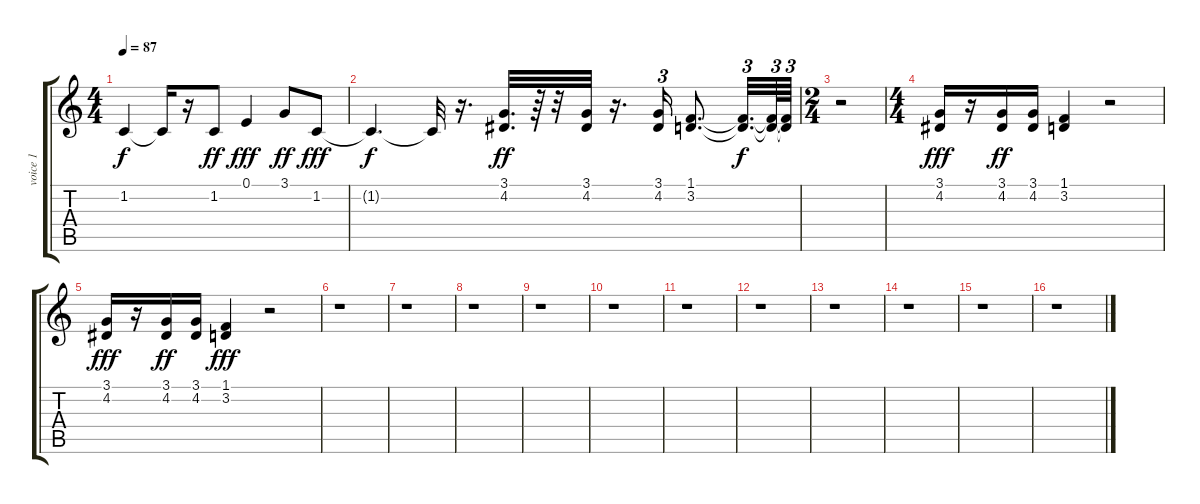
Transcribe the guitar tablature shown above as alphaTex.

\track ("voice 1" "voice 1") {instrument voiceoohs}
\staff {score tabs}
\tuning (E4 B3 G3 D3 A2 E2) {hide}
\ts (4 4)
\tempo 87
\clef g2
\ks c
1.2{t}.4{dy f} 1.2{t}.16 r.16 1.2.8{dy ff} 0.1.4{dy fff} 3.1.8{dy ff} 1.2.8{dy fff} |
1.2{t}.4{d dy f} 1.2{t}.32 r.16{d} (3.1 4.2).32{d dy ff} r.64 r.32 (3.1 4.2).32 r.16{d} (3.1 4.2).16{tu (3 2)} (1.1 3.2).8{d} (1.1{t} 3.2{t}).32{d tu (3 2) dy f} (1.1{t} 3.2{t}).64{tu (3 2)} (1.1{t} 3.2{t}).64{tu (3 2)} |
\ts (2 4)
r.2 |
\ts (4 4)
(3.1 4.2).16{dy fff} r.16 (3.1 4.2).16{dy ff} (3.1 4.2).16 (1.1 3.2).4 r.2 |
(3.1 4.2).16{dy fff} r.16 (3.1 4.2).16{dy ff} (3.1 4.2).16 (1.1 3.2).4{dy fff} r.2 |
r.1 |
r.1 |
r.1 |
r.1 |
r.1 |
r.1 |
r.1 |
r.1 |
r.1 |
r.1 |
r.1
